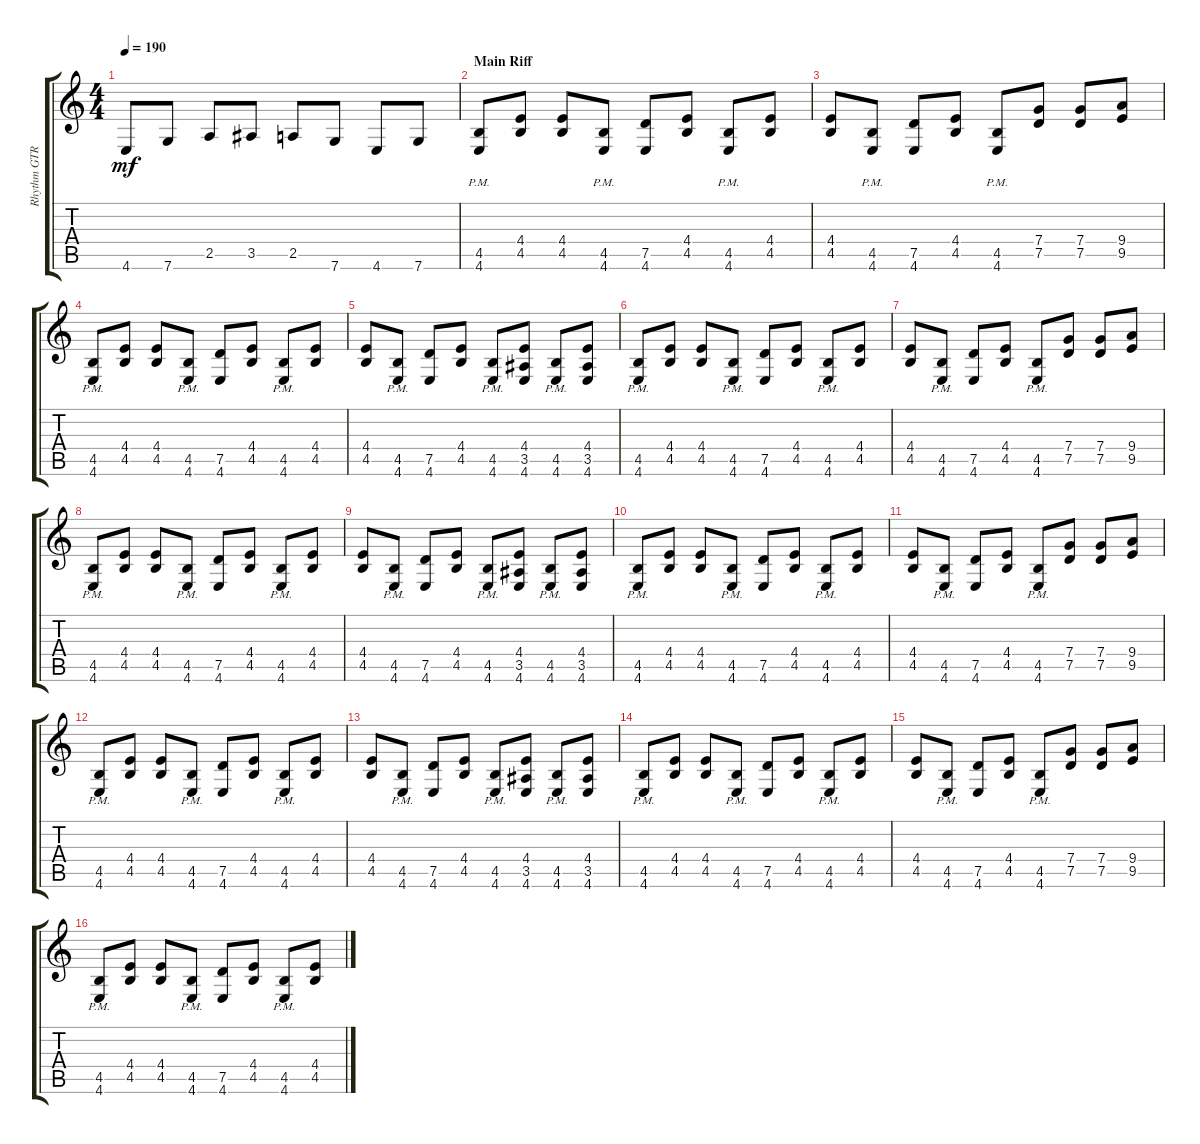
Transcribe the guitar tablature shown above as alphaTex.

\track ("Rhythm GTR 2" "Rhythm GTR") {instrument distortionguitar}
\staff {score tabs}
\tuning (D4 A3 F3 C3 G2 C2) {hide}
\ts (4 4)
\tempo 190
\clef g2
\ks aminor
4.6.8{dy mf} 7.6.8 2.5.8 3.5.8 2.5.8 7.6.8 4.6.8 7.6.8 |
\section ("" "Main Riff")
(4.5{pm} 4.6{pm}).8 (4.4 4.5).8 (4.4 4.5).8 (4.5{pm} 4.6{pm}).8 (7.5 4.6).8 (4.4 4.5).8 (4.5{pm} 4.6{pm}).8 (4.4 4.5).8 |
(4.4 4.5).8 (4.5{pm} 4.6{pm}).8 (7.5 4.6).8 (4.4 4.5).8 (4.5{pm} 4.6{pm}).8 (7.4 7.5).8 (7.4 7.5).8 (9.4 9.5).8 |
(4.5{pm} 4.6{pm}).8 (4.4 4.5).8 (4.4 4.5).8 (4.5{pm} 4.6{pm}).8 (7.5 4.6).8 (4.4 4.5).8 (4.5{pm} 4.6{pm}).8 (4.4 4.5).8 |
(4.4 4.5).8 (4.5{pm} 4.6{pm}).8 (7.5 4.6).8 (4.4 4.5).8 (4.5{pm} 4.6{pm}).8 (4.4 3.5 4.6).8 (4.5{pm} 4.6{pm}).8 (4.4 3.5 4.6).8 |
(4.5{pm} 4.6{pm}).8 (4.4 4.5).8 (4.4 4.5).8 (4.5{pm} 4.6{pm}).8 (7.5 4.6).8 (4.4 4.5).8 (4.5{pm} 4.6{pm}).8 (4.4 4.5).8 |
(4.4 4.5).8 (4.5{pm} 4.6{pm}).8 (7.5 4.6).8 (4.4 4.5).8 (4.5{pm} 4.6{pm}).8 (7.4 7.5).8 (7.4 7.5).8 (9.4 9.5).8 |
(4.5{pm} 4.6{pm}).8 (4.4 4.5).8 (4.4 4.5).8 (4.5{pm} 4.6{pm}).8 (7.5 4.6).8 (4.4 4.5).8 (4.5{pm} 4.6{pm}).8 (4.4 4.5).8 |
(4.4 4.5).8 (4.5{pm} 4.6{pm}).8 (7.5 4.6).8 (4.4 4.5).8 (4.5{pm} 4.6{pm}).8 (4.4 3.5 4.6).8 (4.5{pm} 4.6{pm}).8 (4.4 3.5 4.6).8 |
(4.5{pm} 4.6{pm}).8 (4.4 4.5).8 (4.4 4.5).8 (4.5{pm} 4.6{pm}).8 (7.5 4.6).8 (4.4 4.5).8 (4.5{pm} 4.6{pm}).8 (4.4 4.5).8 |
(4.4 4.5).8 (4.5{pm} 4.6{pm}).8 (7.5 4.6).8 (4.4 4.5).8 (4.5{pm} 4.6{pm}).8 (7.4 7.5).8 (7.4 7.5).8 (9.4 9.5).8 |
(4.5{pm} 4.6{pm}).8 (4.4 4.5).8 (4.4 4.5).8 (4.5{pm} 4.6{pm}).8 (7.5 4.6).8 (4.4 4.5).8 (4.5{pm} 4.6{pm}).8 (4.4 4.5).8 |
(4.4 4.5).8 (4.5{pm} 4.6{pm}).8 (7.5 4.6).8 (4.4 4.5).8 (4.5{pm} 4.6{pm}).8 (4.4 3.5 4.6).8 (4.5{pm} 4.6{pm}).8 (4.4 3.5 4.6).8 |
(4.5{pm} 4.6{pm}).8 (4.4 4.5).8 (4.4 4.5).8 (4.5{pm} 4.6{pm}).8 (7.5 4.6).8 (4.4 4.5).8 (4.5{pm} 4.6{pm}).8 (4.4 4.5).8 |
(4.4 4.5).8 (4.5{pm} 4.6{pm}).8 (7.5 4.6).8 (4.4 4.5).8 (4.5{pm} 4.6{pm}).8 (7.4 7.5).8 (7.4 7.5).8 (9.4 9.5).8 |
(4.5{pm} 4.6{pm}).8 (4.4 4.5).8 (4.4 4.5).8 (4.5{pm} 4.6{pm}).8 (7.5 4.6).8 (4.4 4.5).8 (4.5{pm} 4.6{pm}).8 (4.4 4.5).8
